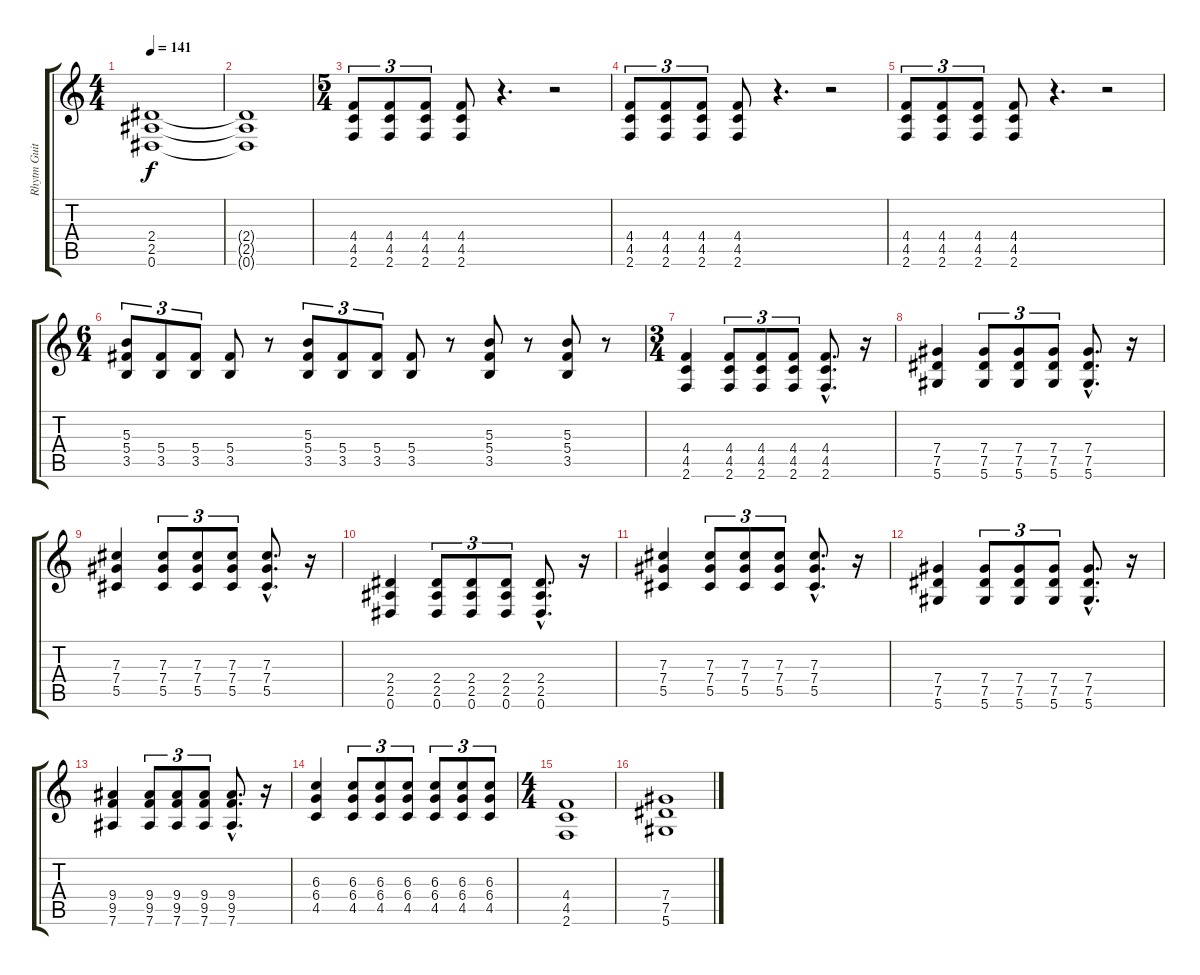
\track ("Rhytm Guitar" "Rhytm Guit") {instrument distortionguitar}
\staff {score tabs}
\tuning (Eb4 Bb3 Gb3 Db3 Ab2 Eb2) {hide}
\ts (4 4)
\tempo 141
\clef g2
\ks c
(2.4 2.5 0.6).1{dy f} |
(2.4{t} 2.5{t} 0.6{t}).1 |
\ts (5 4)
(4.4 4.5 2.6).8{tu (3 2)} (4.4 4.5 2.6).8{tu (3 2)} (4.4 4.5 2.6).8{tu (3 2)} (4.4 4.5 2.6).8 r.4{d} r.2 |
(4.4 4.5 2.6).8{tu (3 2)} (4.4 4.5 2.6).8{tu (3 2)} (4.4 4.5 2.6).8{tu (3 2)} (4.4 4.5 2.6).8 r.4{d} r.2 |
(4.4 4.5 2.6).8{tu (3 2)} (4.4 4.5 2.6).8{tu (3 2)} (4.4 4.5 2.6).8{tu (3 2)} (4.4 4.5 2.6).8 r.4{d} r.2 |
\ts (6 4)
(5.3 5.4 3.5).8{tu (3 2)} (5.4 3.5).8{tu (3 2)} (5.4 3.5).8{tu (3 2)} (5.4 3.5).8 r.8 (5.3 5.4 3.5).8{tu (3 2)} (5.4 3.5).8{tu (3 2)} (5.4 3.5).8{tu (3 2)} (5.4 3.5).8 r.8 (5.3 5.4 3.5).8 r.8 (5.3 5.4 3.5).8 r.8 |
\ts (3 4)
(4.4 4.5 2.6).4 (4.4 4.5 2.6).8{tu (3 2)} (4.4 4.5 2.6).8{tu (3 2)} (4.4 4.5 2.6).8{tu (3 2)} (4.4{hac} 4.5{hac} 2.6{hac}).8{d} r.16 |
(7.4 7.5 5.6).4 (7.4 7.5 5.6).8{tu (3 2)} (7.4 7.5 5.6).8{tu (3 2)} (7.4 7.5 5.6).8{tu (3 2)} (7.4{hac} 7.5{hac} 5.6{hac}).8{d} r.16 |
(7.3 7.4 5.5).4 (7.3 7.4 5.5).8{tu (3 2)} (7.3 7.4 5.5).8{tu (3 2)} (7.3 7.4 5.5).8{tu (3 2)} (7.3{hac} 7.4{hac} 5.5{hac}).8{d} r.16 |
(2.4 2.5 0.6).4 (2.4 2.5 0.6).8{tu (3 2)} (2.4 2.5 0.6).8{tu (3 2)} (2.4 2.5 0.6).8{tu (3 2)} (2.4{hac} 2.5{hac} 0.6{hac}).8{d} r.16 |
(7.3 7.4 5.5).4 (7.3 7.4 5.5).8{tu (3 2)} (7.3 7.4 5.5).8{tu (3 2)} (7.3 7.4 5.5).8{tu (3 2)} (7.3{hac} 7.4{hac} 5.5{hac}).8{d} r.16 |
(7.4 7.5 5.6).4 (7.4 7.5 5.6).8{tu (3 2)} (7.4 7.5 5.6).8{tu (3 2)} (7.4 7.5 5.6).8{tu (3 2)} (7.4{hac} 7.5{hac} 5.6{hac}).8{d} r.16 |
(9.4 9.5 7.6).4 (9.4 9.5 7.6).8{tu (3 2)} (9.4 9.5 7.6).8{tu (3 2)} (9.4 9.5 7.6).8{tu (3 2)} (9.4{hac} 9.5{hac} 7.6{hac}).8{d} r.16 |
(6.3 6.4 4.5).4 (6.3 6.4 4.5).8{tu (3 2)} (6.3 6.4 4.5).8{tu (3 2)} (6.3 6.4 4.5).8{tu (3 2)} (6.3 6.4 4.5).8{tu (3 2)} (6.3 6.4 4.5).8{tu (3 2)} (6.3 6.4 4.5).8{tu (3 2)} |
\ts (4 4)
(4.4 4.5 2.6).1 |
(7.4 7.5 5.6).1
